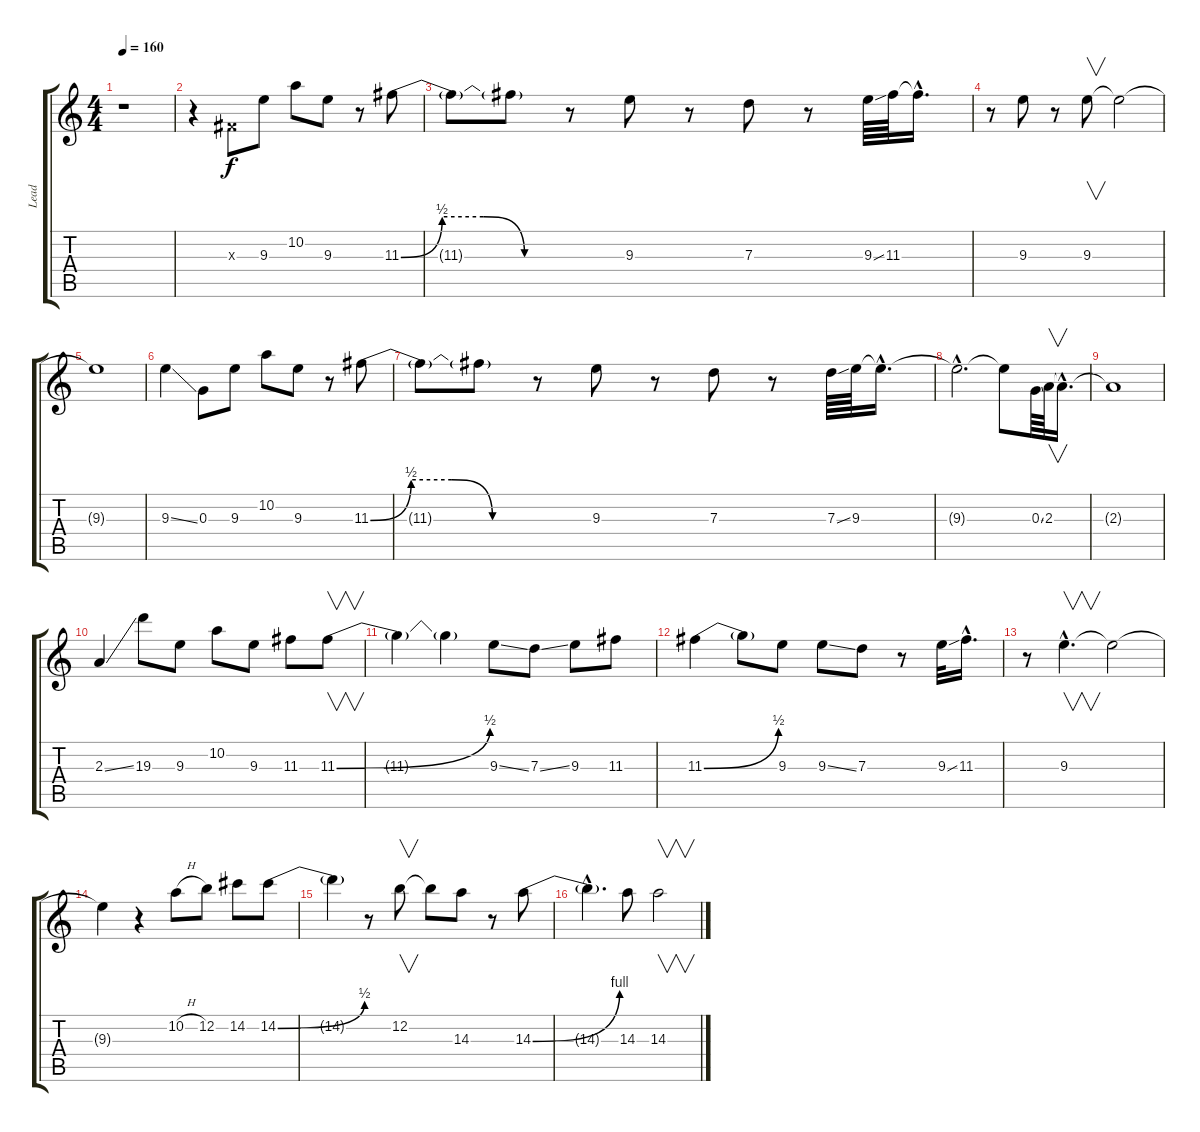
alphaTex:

\track ("Lead" "Lead") {instrument distortionguitar}
\staff {score tabs}
\tuning (E4 B3 G3 D3 A2 E2) {hide}
\ts (4 4)
\tempo 160
\clef g2
\ks c
r.1{dy f} |
r.4 -1.3{x}.8 9.3.8 10.2.8 9.3.8 r.8 11.3{be (custom 0 0 15 2 30 2 45 0 60 0)}.8 |
11.3{t}.8 11.3{t}.8 r.8 9.3.8 r.8 7.3.8 r.8 9.3{ss}.64 11.3.64 11.3{hac t}.16{d} |
r.8 9.3.8 r.8 9.3.8{v} 9.3{t}.2 |
9.3{t}.1 |
9.3{ss}.4 0.3.8 9.3.8 10.2.8 9.3.8 r.8 11.3{be (custom 0 0 15 2 30 2 45 0 60 0)}.8 |
11.3{t}.8 11.3{t}.8 r.8 9.3.8 r.8 7.3.8 r.8 7.3{ss}.64 9.3.64 9.3{hac t}.16{d} |
9.3{hac t}.2{d} 9.3{t}.8 0.3{ss}.64 2.3.64{v} 2.3{hac t}.16{d} |
2.3{t}.1 |
2.3{ss}.4 19.3.8 9.3.8 10.2.8 9.3.8 11.3.8 11.3{be (bend 0 0 60 2)}.8{v} |
11.3{t}.4 11.3{t}.4 9.3{ss}.8 7.3{ss}.8 9.3.8 11.3.8 |
11.3{be (bend 0 0 60 2)}.4 11.3{t}.8 9.3.8 9.3{ss}.8 7.3.8 r.8 9.3{ss}.32 11.3{hac}.16{d} |
r.8 9.3{hac}.4{v d} 9.3{t}.2 |
9.3{t}.4 r.4 10.2{h}.8 12.2.8 14.2.8 14.2{be (bend 0 0 60 2)}.8 |
14.2{t}.4 r.8 12.2.8{v} 12.2{t}.8 14.3.8 r.8 14.3{be (bend 0 0 60 4)}.8 |
14.3{hac t}.4{d} 14.3.8 14.3.2{v}
